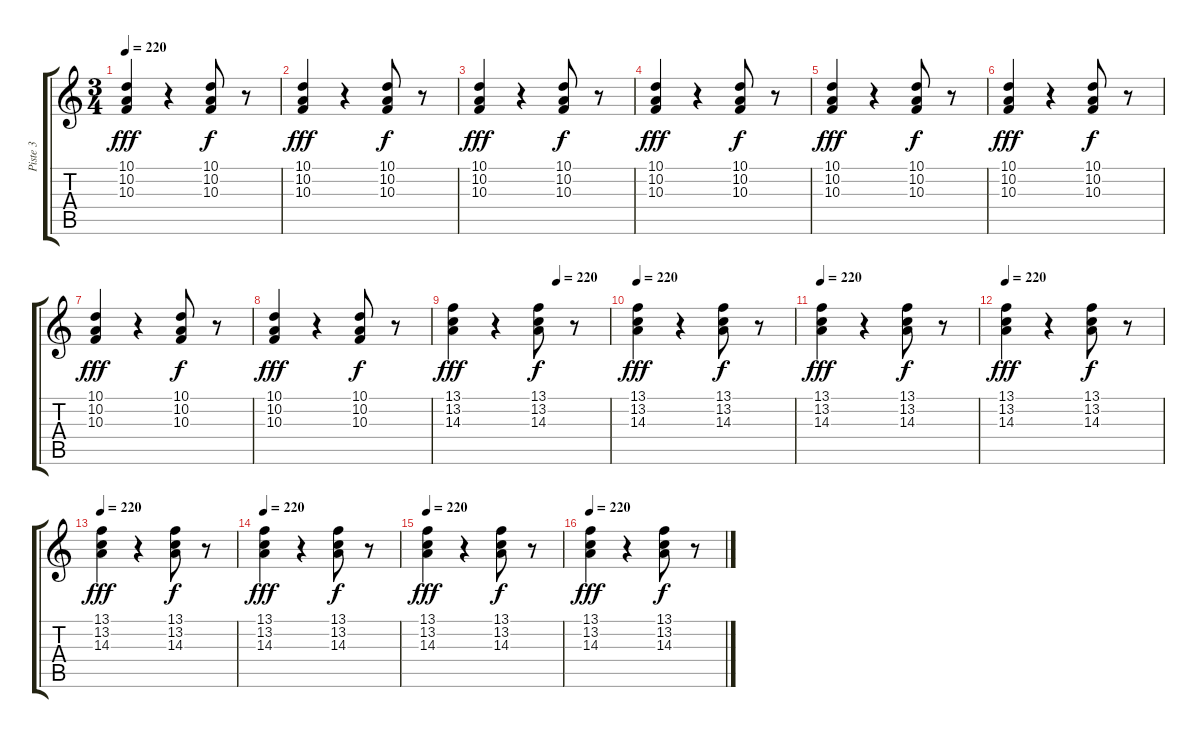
\track ("Piste 3" "Piste 3") {instrument stringensemble1}
\staff {score tabs}
\tuning (E4 B3 G3 D3 A2 E2) {hide}
\ts (3 4)
\tempo 220
\clef g2
\ks c
(10.1 10.2 10.3).4{dy fff} r.4 (10.1 10.2 10.3).8{dy f} r.8 |
(10.1 10.2 10.3).4{dy fff} r.4 (10.1 10.2 10.3).8{dy f} r.8 |
(10.1 10.2 10.3).4{dy fff} r.4 (10.1 10.2 10.3).8{dy f} r.8 |
(10.1 10.2 10.3).4{dy fff} r.4 (10.1 10.2 10.3).8{dy f} r.8 |
(10.1 10.2 10.3).4{dy fff} r.4 (10.1 10.2 10.3).8{dy f} r.8 |
(10.1 10.2 10.3).4{dy fff} r.4 (10.1 10.2 10.3).8{dy f} r.8 |
(10.1 10.2 10.3).4{dy fff} r.4 (10.1 10.2 10.3).8{dy f} r.8 |
(10.1 10.2 10.3).4{dy fff} r.4 (10.1 10.2 10.3).8{dy f} r.8 |
\tempo (220 0.6666666666666666)
(13.1 13.2 14.3).4{dy fff} r.4 (13.1 13.2 14.3).8{dy f} r.8 |
\tempo 220
(13.1 13.2 14.3).4{dy fff} r.4 (13.1 13.2 14.3).8{dy f} r.8 |
\tempo 220
(13.1 13.2 14.3).4{dy fff} r.4 (13.1 13.2 14.3).8{dy f} r.8 |
\tempo 220
(13.1 13.2 14.3).4{dy fff} r.4 (13.1 13.2 14.3).8{dy f} r.8 |
\tempo 220
(13.1 13.2 14.3).4{dy fff} r.4 (13.1 13.2 14.3).8{dy f} r.8 |
\tempo 220
(13.1 13.2 14.3).4{dy fff} r.4 (13.1 13.2 14.3).8{dy f} r.8 |
\tempo 220
(13.1 13.2 14.3).4{dy fff} r.4 (13.1 13.2 14.3).8{dy f} r.8 |
\tempo 220
(13.1 13.2 14.3).4{dy fff} r.4 (13.1 13.2 14.3).8{dy f} r.8
